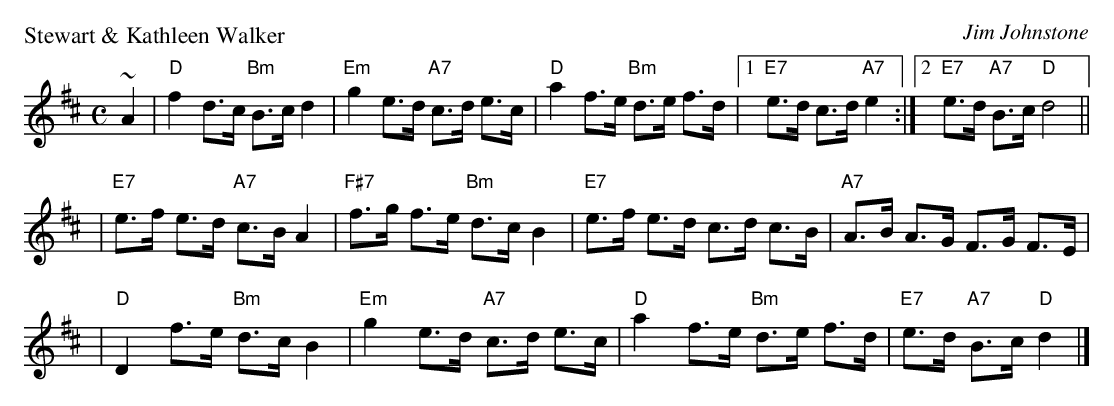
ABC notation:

X:1
P: Stewart & Kathleen Walker
C: Jim Johnstone
M: C
L: 1/8
K: D
~A2 \
| "D"f2   d>c "Bm"B>c d2  | "Em" g2      e>d "A7"c>d e>c \
| "D"a2   f>e "Bm"d>e f>d |1"E7" e>d     c>d "A7"e2     :|2 "E7"e>d "A7"B>c "D"d4 ||
| "E7"e>f e>d "A7"c>B A2  | "F#7"f>g     f>e "Bm"d>c B2  \
| "E7"e>f e>d     c>d c>B | "A7" A>B     A>G     F>G F>E |
| "D"D2   f>e "Bm"d>c B2  | "Em" g2      e>d "A7"c>d e>c \
| "D"a2   f>e "Bm"d>e f>d | "E7" e>d "A7"B>c  "D"d2     |]
